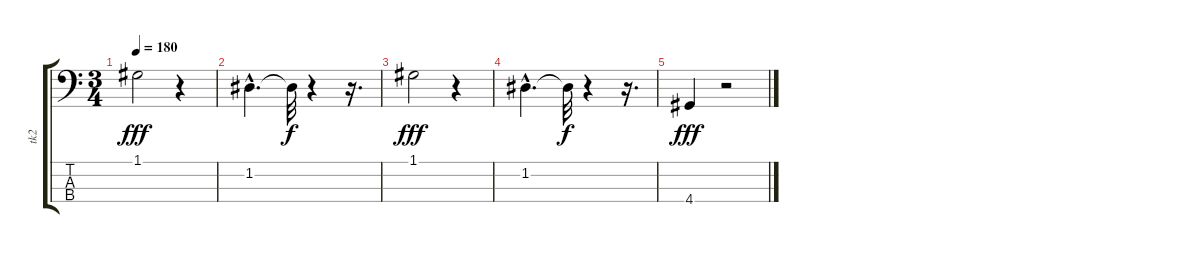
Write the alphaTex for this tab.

\track ("tk2" "tk2") {instrument fretlessbass}
\staff {score tabs}
\tuning (G2 D2 A1 E1) {hide}
\ts (3 4)
\tempo 180
\clef f4
\ks c
1.1.2{dy fff} r.4 |
1.2{hac}.4{d} 1.2{t}.32{dy f} r.4 r.16{d} |
1.1.2{dy fff} r.4 |
1.2{hac}.4{d} 1.2{t}.32{dy f} r.4 r.16{d} |
4.4.4{dy fff} r.2
